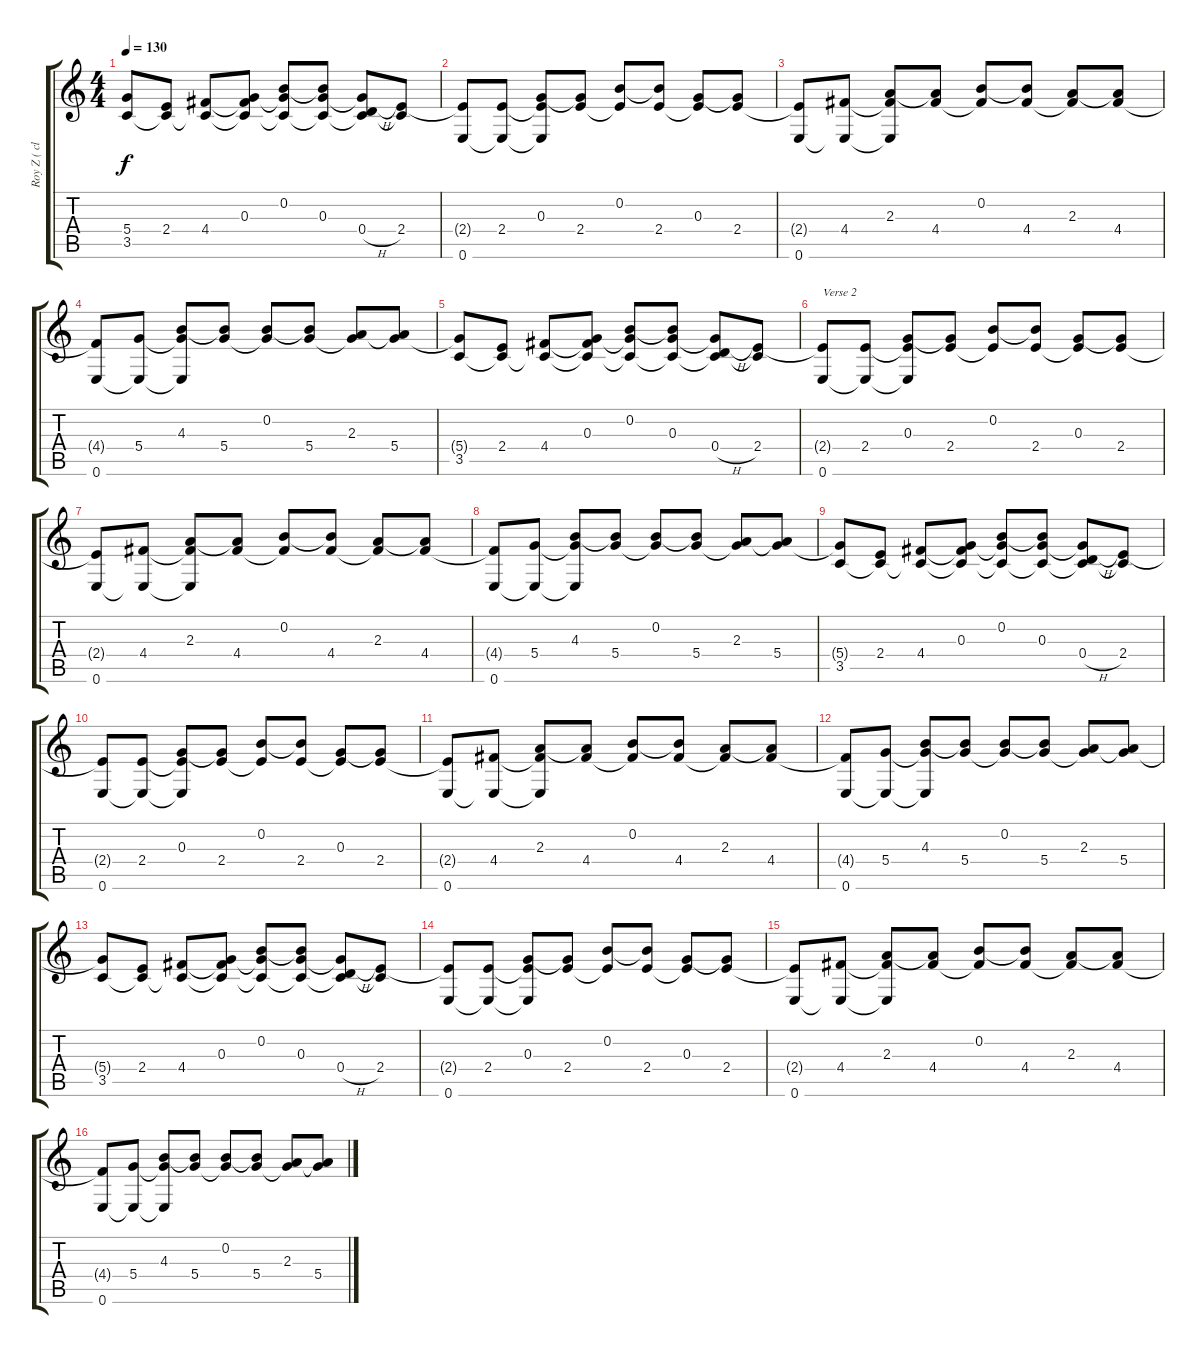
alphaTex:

\track ("Roy Z ( clean )" "Roy Z ( cl") {instrument electricguitarclean}
\staff {score tabs}
\tuning (E4 B3 G3 D3 A2 E2) {hide}
\ts (4 4)
\tempo 130
\clef g2
\ks c
(5.4{t} 3.5).8{dy f} (2.4 3.5{t}).8 (4.4 3.5{t}).8 (0.3 4.4{t} 3.5{t}).8 (0.2 0.3{t} 3.5{t}).8 (0.2{t} 0.3 3.5{t}).8 (0.3{t} 0.4{h} 3.5{t}).8 (2.4 3.5{t}).8 |
(2.4{t} 0.6).8 (2.4 0.6{t}).8 (0.3 2.4{t} 0.6{t}).8 (0.3{t} 2.4).8 (0.2 2.4{t}).8 (0.2{t} 2.4).8 (0.3 2.4{t}).8 (0.3{t} 2.4).8 |
(2.4{t} 0.6).8 (4.4 0.6{t}).8 (2.3 4.4{t} 0.6{t}).8 (2.3{t} 4.4).8 (0.2 4.4{t}).8 (0.2{t} 4.4).8 (2.3 4.4{t}).8 (2.3{t} 4.4).8 |
(4.4{t} 0.6).8 (5.4 0.6{t}).8 (4.3 5.4{t} 0.6{t}).8 (4.3{t} 5.4).8 (0.2 5.4{t}).8 (0.2{t} 5.4).8 (2.3 5.4{t}).8 (2.3{t} 5.4).8 |
(5.4{t} 3.5).8 (2.4 3.5{t}).8 (4.4 3.5{t}).8 (0.3 4.4{t} 3.5{t}).8 (0.2 0.3{t} 3.5{t}).8 (0.2{t} 0.3 3.5{t}).8 (0.3{t} 0.4{h} 3.5{t}).8 (2.4 3.5{t}).8 |
(2.4{t} 0.6).8{txt "Verse 2" volume 14} (2.4 0.6{t}).8 (0.3 2.4{t} 0.6{t}).8 (0.3{t} 2.4).8 (0.2 2.4{t}).8 (0.2{t} 2.4).8 (0.3 2.4{t}).8 (0.3{t} 2.4).8 |
(2.4{t} 0.6).8 (4.4 0.6{t}).8 (2.3 4.4{t} 0.6{t}).8 (2.3{t} 4.4).8 (0.2 4.4{t}).8 (0.2{t} 4.4).8 (2.3 4.4{t}).8 (2.3{t} 4.4).8 |
(4.4{t} 0.6).8 (5.4 0.6{t}).8 (4.3 5.4{t} 0.6{t}).8 (4.3{t} 5.4).8 (0.2 5.4{t}).8 (0.2{t} 5.4).8 (2.3 5.4{t}).8 (2.3{t} 5.4).8 |
(5.4{t} 3.5).8 (2.4 3.5{t}).8 (4.4 3.5{t}).8 (0.3 4.4{t} 3.5{t}).8 (0.2 0.3{t} 3.5{t}).8 (0.2{t} 0.3 3.5{t}).8 (0.3{t} 0.4{h} 3.5{t}).8 (2.4 3.5{t}).8 |
(2.4{t} 0.6).8 (2.4 0.6{t}).8 (0.3 2.4{t} 0.6{t}).8 (0.3{t} 2.4).8 (0.2 2.4{t}).8 (0.2{t} 2.4).8 (0.3 2.4{t}).8 (0.3{t} 2.4).8 |
(2.4{t} 0.6).8 (4.4 0.6{t}).8 (2.3 4.4{t} 0.6{t}).8 (2.3{t} 4.4).8 (0.2 4.4{t}).8 (0.2{t} 4.4).8 (2.3 4.4{t}).8 (2.3{t} 4.4).8 |
(4.4{t} 0.6).8 (5.4 0.6{t}).8 (4.3 5.4{t} 0.6{t}).8 (4.3{t} 5.4).8 (0.2 5.4{t}).8 (0.2{t} 5.4).8 (2.3 5.4{t}).8 (2.3{t} 5.4).8 |
(5.4{t} 3.5).8 (2.4 3.5{t}).8 (4.4 3.5{t}).8 (0.3 4.4{t} 3.5{t}).8 (0.2 0.3{t} 3.5{t}).8 (0.2{t} 0.3 3.5{t}).8 (0.3{t} 0.4{h} 3.5{t}).8 (2.4 3.5{t}).8 |
(2.4{t} 0.6).8 (2.4 0.6{t}).8 (0.3 2.4{t} 0.6{t}).8 (0.3{t} 2.4).8 (0.2 2.4{t}).8 (0.2{t} 2.4).8 (0.3 2.4{t}).8 (0.3{t} 2.4).8 |
(2.4{t} 0.6).8 (4.4 0.6{t}).8 (2.3 4.4{t} 0.6{t}).8 (2.3{t} 4.4).8 (0.2 4.4{t}).8 (0.2{t} 4.4).8 (2.3 4.4{t}).8 (2.3{t} 4.4).8 |
(4.4{t} 0.6).8 (5.4 0.6{t}).8 (4.3 5.4{t} 0.6{t}).8 (4.3{t} 5.4).8 (0.2 5.4{t}).8 (0.2{t} 5.4).8 (2.3 5.4{t}).8 (2.3{t} 5.4).8
